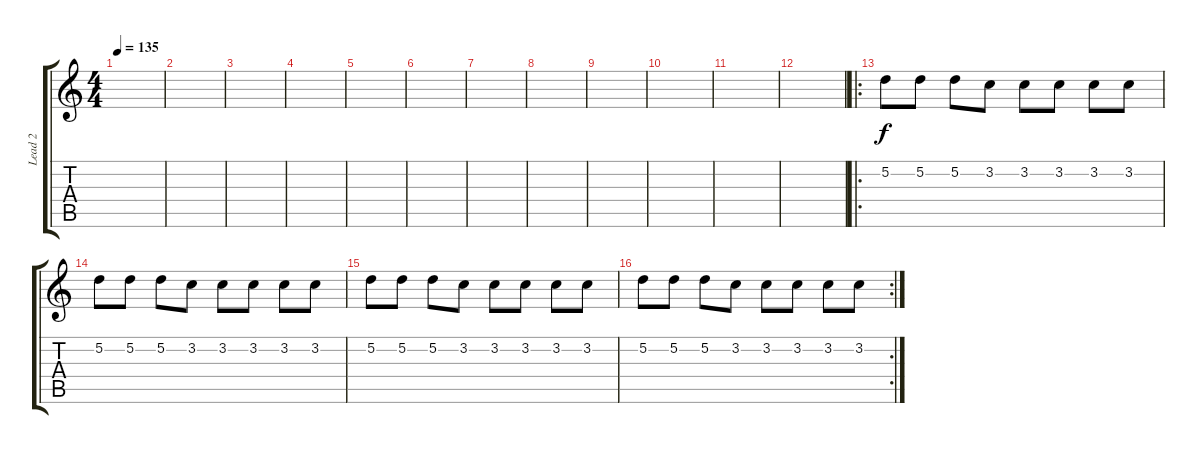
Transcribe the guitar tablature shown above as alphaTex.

\track ("Lead 2" "Lead 2") {instrument distortionguitar}
\staff {score tabs}
\tuning (D4 A3 F3 C3 G2 D2) {hide}
\ts (4 4)
\tempo 135
\clef g2
\ks c
|
|
|
|
|
|
|
|
|
|
|
|
\ro
5.2.8{volume 13} 5.2.8 5.2.8 3.2.8 3.2.8 3.2.8 3.2.8 3.2.8 |
5.2.8 5.2.8 5.2.8 3.2.8 3.2.8 3.2.8 3.2.8 3.2.8 |
5.2.8 5.2.8 5.2.8 3.2.8 3.2.8 3.2.8 3.2.8 3.2.8 |
\rc 2
5.2.8 5.2.8 5.2.8 3.2.8 3.2.8 3.2.8 3.2.8 3.2.8
